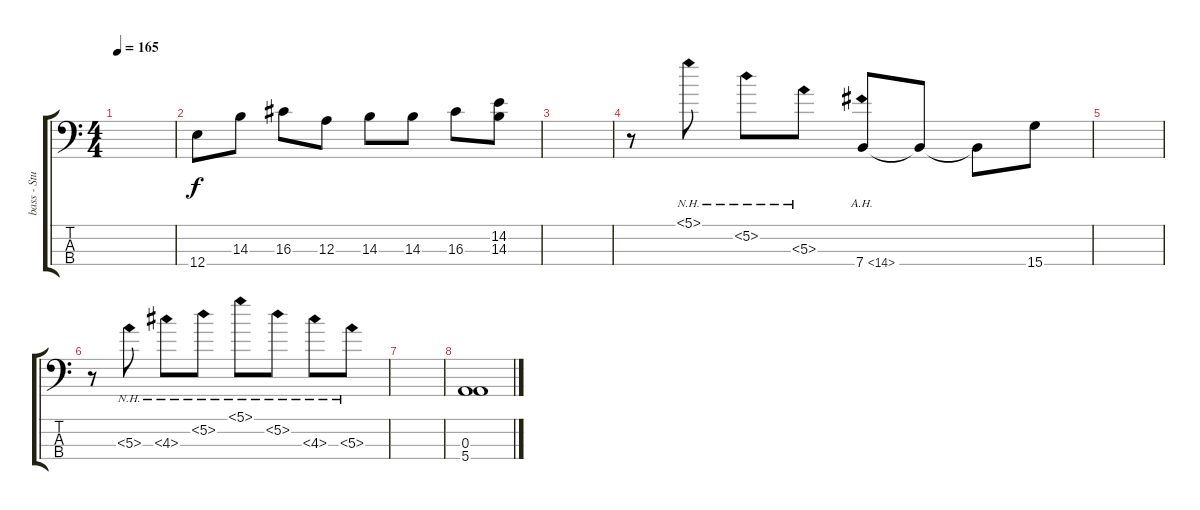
\track ("bass - Stu" "bass - Stu") {instrument electricbasspick}
\staff {score tabs}
\tuning (G2 D2 A1 E1) {hide}
\ts (4 4)
\tempo 165
\clef f4
\ks c
|
12.4.8{instrument electricbasspick} 14.3.8 16.3.8 12.3.8 14.3.8 14.3.8 16.3.8 (14.2 14.3).8 |
|
r.8 5.1{nh}.8 5.2{nh}.8 5.3{nh}.8 7.4{ah 7}.8 7.4{t}.8 7.4{t}.8 15.4.8 |
|
r.8 5.3{nh}.8 4.3{nh}.8 5.2{nh}.8 5.1{nh}.8 5.2{nh}.8 4.3{nh}.8 5.3{nh}.8 |
|
(0.3 5.4).1{instrument slapbass1}
